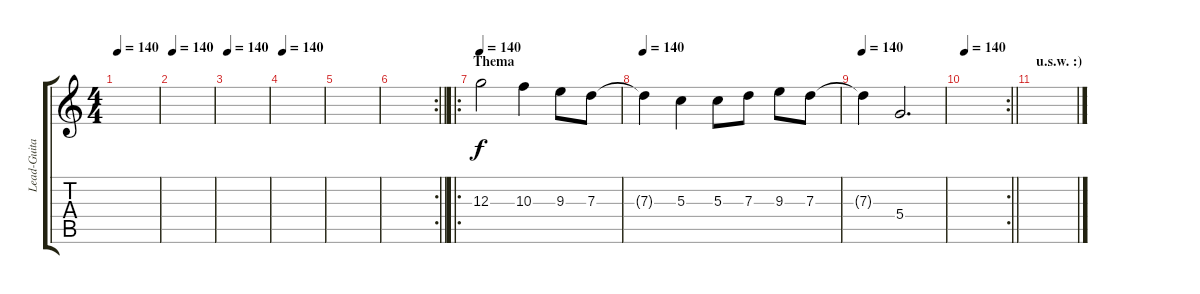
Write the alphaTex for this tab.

\track ("Lead-Guitar" "Lead-Guita") {instrument distortionguitar}
\staff {score tabs}
\tuning (E4 B3 G3 D3 A2 E2) {hide}
\ts (4 4)
\tempo 140
\clef g2
\ks c
|
\tempo 140
|
\tempo 140
|
\tempo 140
|
|
\rc 2
\barLineRight lightlight
|
\ro
\section ("" "Thema")
\tempo 140
12.3.2 10.3.4 9.3.8 7.3.8 |
\tempo 140
7.3{t}.4 5.3.4 5.3.8 7.3.8 9.3.8 7.3.8 |
\tempo 140
7.3{t}.4 5.4.2{d} |
\rc 2
\tempo 140
\barLineRight lightlight
|
\section ("" "u.s.w. :)")
